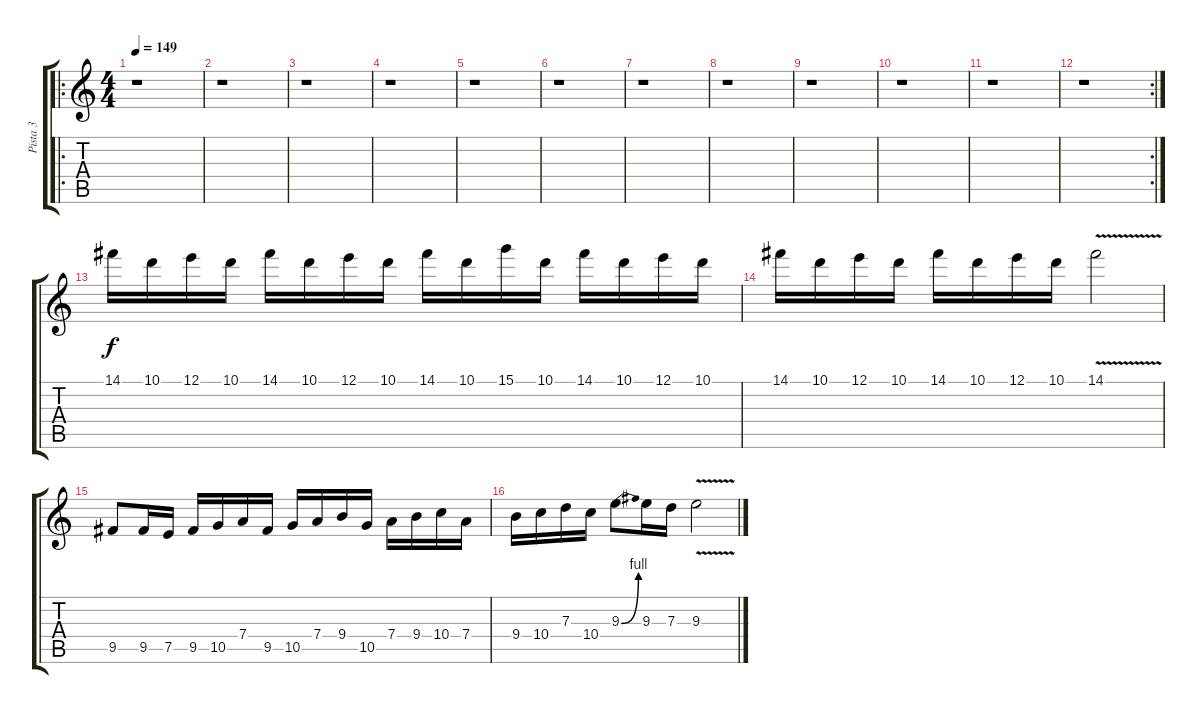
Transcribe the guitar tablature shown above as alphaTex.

\track ("Pista 3" "Pista 3") {instrument distortionguitar}
\staff {score tabs}
\tuning (E4 B3 G3 D3 A2 E2) {hide}
\ro
\ts (4 4)
\tempo 149
\clef g2
\ks c
r.1{dy f} |
r.1 |
r.1 |
r.1 |
r.1 |
r.1 |
r.1 |
r.1 |
r.1 |
r.1 |
r.1 |
\rc 2
r.1 |
14.1.16 10.1.16 12.1.16 10.1.16 14.1.16 10.1.16 12.1.16 10.1.16 14.1.16 10.1.16 15.1.16 10.1.16 14.1.16 10.1.16 12.1.16 10.1.16 |
14.1.16 10.1.16 12.1.16 10.1.16 14.1.16 10.1.16 12.1.16 10.1.16 14.1{v}.2 |
9.5.8 9.5.16 7.5.16 9.5.16 10.5.16 7.4.16 9.5.16 10.5.16 7.4.16 9.4.16 10.5.16 7.4.16 9.4.16 10.4.16 7.4.16 |
9.4.16 10.4.16 7.3.16 10.4.16 9.3{be (bend 0 0 60 4)}.8 9.3.16 7.3.16 9.3{v}.2
